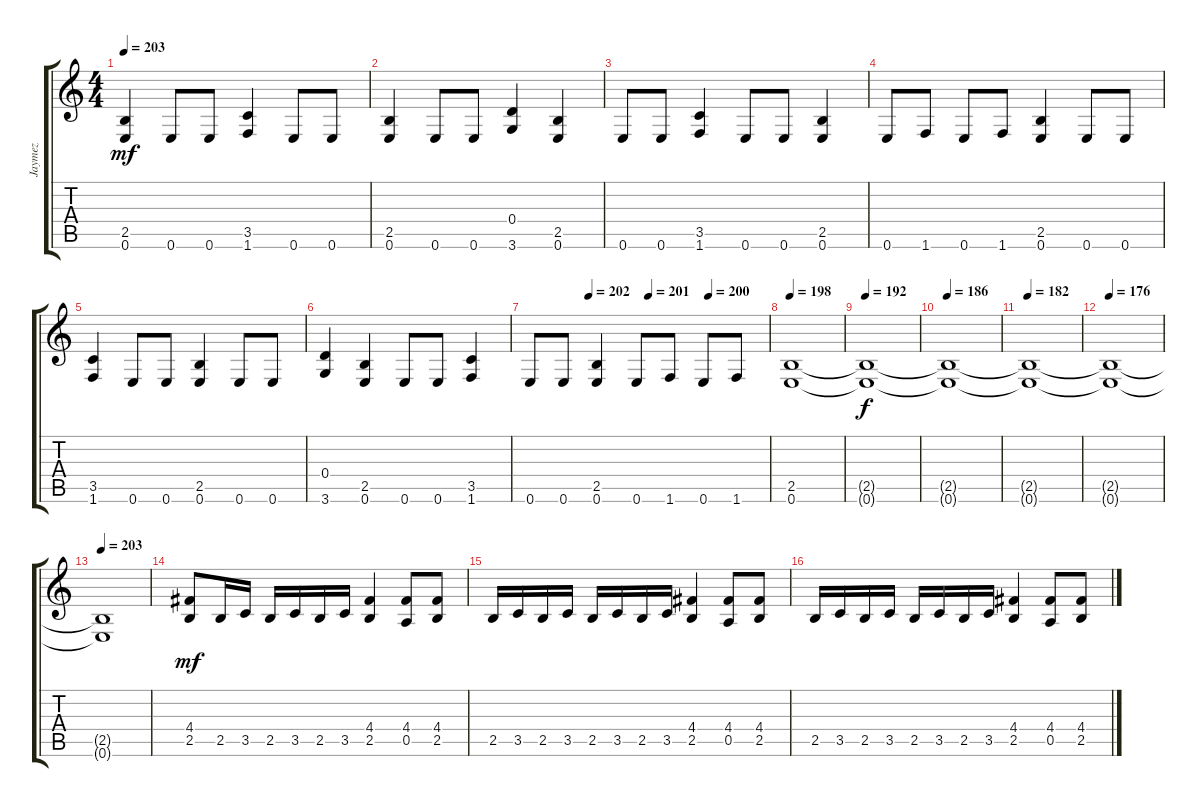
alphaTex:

\track ("Jaymez" "Jaymez") {instrument distortionguitar}
\staff {score tabs}
\tuning (E4 B3 G3 D3 A2 E2) {hide}
\ts (4 4)
\tempo 203
\clef g2
\ks c
(2.5 0.6).4{dy mf} 0.6.8 0.6.8 (3.5 1.6).4 0.6.8 0.6.8 |
(2.5 0.6).4 0.6.8 0.6.8 (0.4 3.6).4 (2.5 0.6).4 |
0.6.8 0.6.8 (3.5 1.6).4 0.6.8 0.6.8 (2.5 0.6).4 |
0.6.8 1.6.8 0.6.8 1.6.8 (2.5 0.6).4 0.6.8 0.6.8 |
(3.5 1.6).4 0.6.8 0.6.8 (2.5 0.6).4 0.6.8 0.6.8 |
(0.4 3.6).4 (2.5 0.6).4 0.6.8 0.6.8 (3.5 1.6).4 |
\tempo (202 0.25)
\tempo (201 0.5)
\tempo (200 0.75)
0.6.8 0.6.8 (2.5 0.6).4 0.6.8 1.6.8 0.6.8 1.6.8 |
\tempo 198
(2.5 0.6).1 |
\tempo 192
(2.5{t} 0.6{t}).1{dy f} |
\tempo 186
(2.5{t} 0.6{t}).1 |
\tempo 182
(2.5{t} 0.6{t}).1 |
\tempo 176
(2.5{t} 0.6{t}).1 |
\tempo 203
(2.5{t} 0.6{t}).1 |
(4.4 2.5).8{dy mf} 2.5.16 3.5.16 2.5.16 3.5.16 2.5.16 3.5.16 (4.4 2.5).4 (4.4 0.5).8 (4.4 2.5).8 |
2.5.16 3.5.16 2.5.16 3.5.16 2.5.16 3.5.16 2.5.16 3.5.16 (4.4 2.5).4 (4.4 0.5).8 (4.4 2.5).8 |
2.5.16 3.5.16 2.5.16 3.5.16 2.5.16 3.5.16 2.5.16 3.5.16 (4.4 2.5).4 (4.4 0.5).8 (4.4 2.5).8
